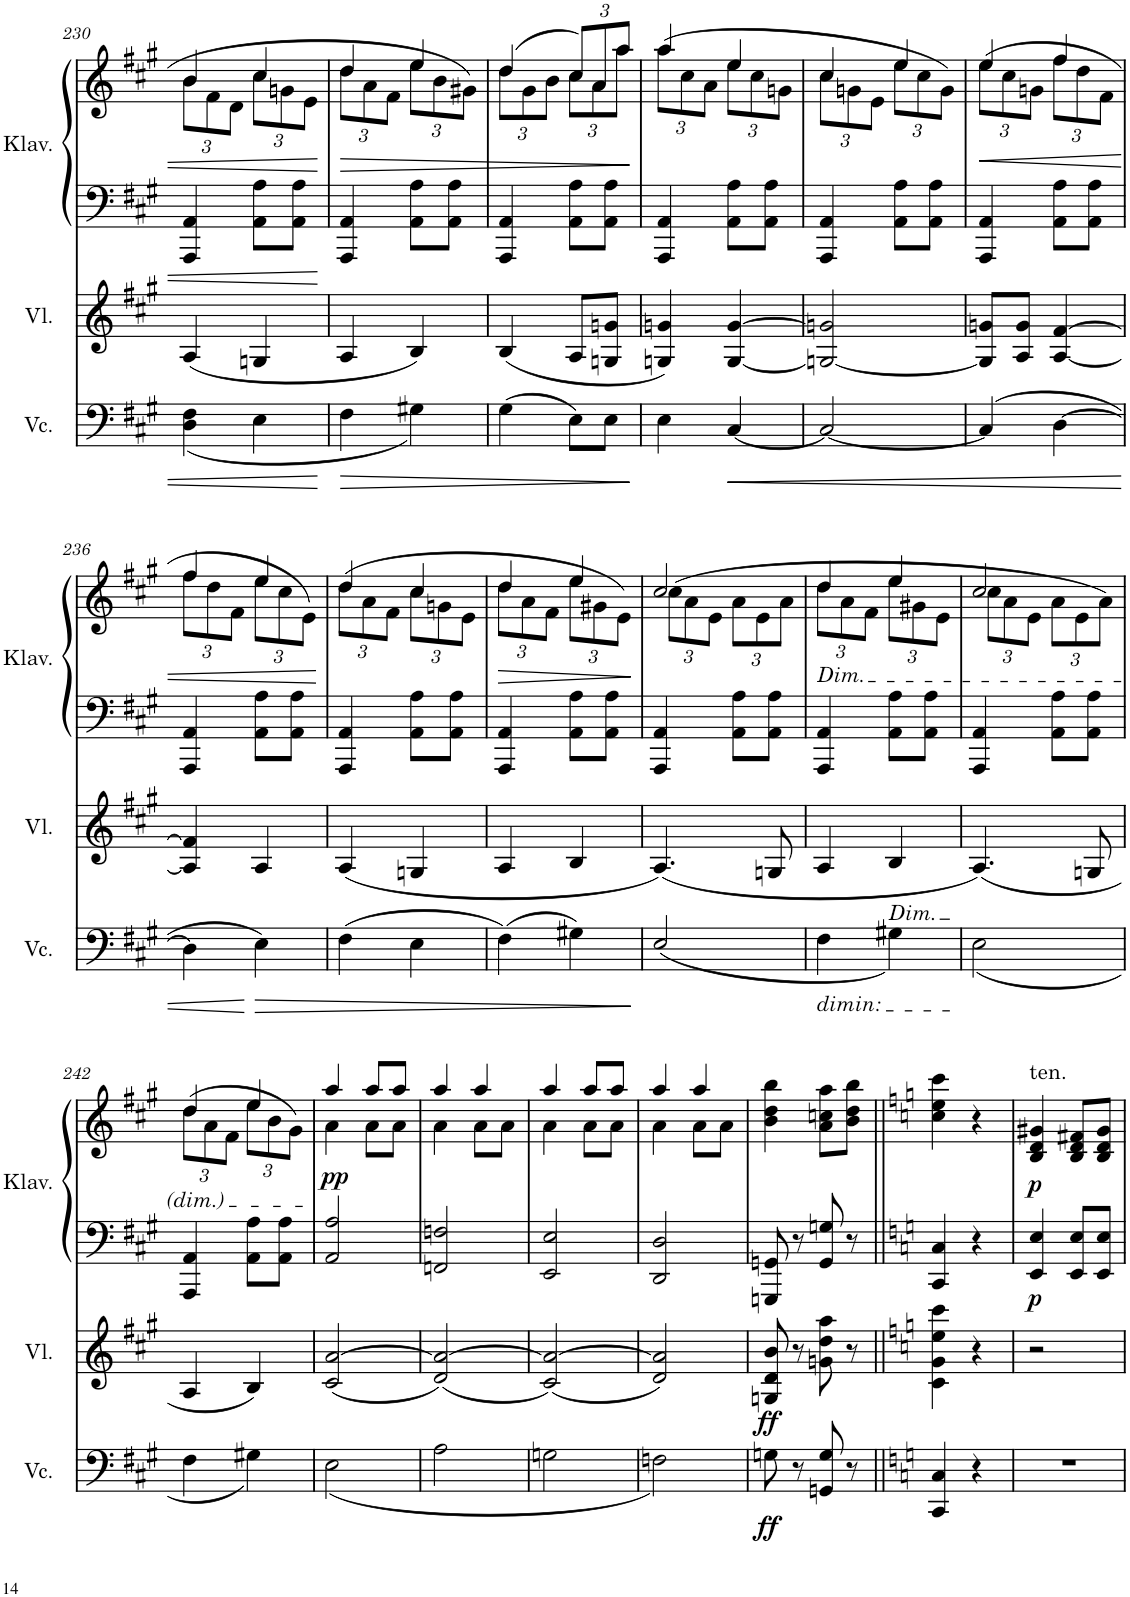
**kern	**dynam	**kern	**dynam	**kern	**kern	**dynam
*part3	*part3	*part2	*part2	*part1	*part1	*part1
*staff4	*staff4	*staff3	*staff3	*staff2	*staff1	*staff1/2
*I"Violoncello	*	*I"Violine	*	*I"Klavier	*	*
*I'Vc.	*	*I'Vl.	*	*I'Klav.	*	*
!!LO:PB:g=z
*clefC4	*	*clefG2	*	*clefF4	*clefG2	*
*k[f#c#g#]	*	*k[f#c#g#]	*	*k[f#c#g#]	*k[f#c#g#]	*
*M2/4	*	*M2/4	*	*M2/4	*M2/4	*
=230	=230	=230	=230	=230	=230	=230
*	*	*	*	*	*^	*
*	*	*	*	*	*	*Xbrackettup	*
(<4D\ 4F#\	.	(<4A/	.	4AAA/ 4AA/	4b/	12b\L	.
.	.	.	.	.	.	12f#\	.
.	.	.	.	.	.	12d\J	.
4E\	.	4Gn/	.	8AA\ 8A\L	4cc#/	12cc#\L	.
.	.	.	.	.	.	12gn\	.
.	.	.	.	8AA\ 8A\J	.	.	.
.	.	.	.	.	.	12e\J	.
=231	=231	=231	=231	=231	=231	=231	=231
!	!LO:HP:b	!	!	!	!	!	!LO:HP:b
4F#\	>	4A/	.	4AAA/ 4AA/	4dd/	12dd\L	>
.	.	.	.	.	.	12a\	.
.	.	.	.	.	.	12f#\J	.
4G#X\)	.	4B/)	.	8AA\ 8A\L	4ee/	12ee\L	.
.	.	.	.	.	.	12b\	.
.	.	.	.	8AA\ 8A\J	.	.	.
.	.	.	.	.	.	12g#X\J	.
=232	=232	=232	=232	=232	=232	=232	=232
(4G#\	.	(4B/	.	4AAA/ 4AA/	(4dd/	12dd\L	.
.	.	.	.	.	.	12g#\	.
.	.	.	.	.	.	12b\J	.
8E\L)	.	8A/L	.	8AA\ 8A\L	12cc#/L)	12cc#\L	.
.	.	.	.	.	12a/	12a\	.
8E\J	.	8Gn/ 8gn/J	.	8AA\ 8A\J	.	.	.
.	.	.	.	.	12aa/J	12aa\J	.
*	*	*	*	*	*v	*v	*
.	]	.	.	.	.	]
=233	=233	=233	=233	=233	=233	=233
*	*	*	*	*	*^	*
4E\	.	4Gn/ 4gn/)	.	4AAA/ 4AA/	4aa/	(>12aa\L	.
.	.	.	.	.	.	12cc#\	.
.	.	.	.	.	.	12a\J	.
!	!LO:HP:b	!	!	!	!	!	!
[4C#/	<	[4G/ [4g/	.	8AA\ 8A\L	4ee/	12ee\L	.
.	.	.	.	.	.	12cc#\	.
.	.	.	.	8AA\ 8A\J	.	.	.
.	.	.	.	.	.	12gn\J	.
=234	=234	=234	=234	=234	=234	=234	=234
2C#/_	.	2Gn/_ 2gn/]	.	4AAA/ 4AA/	4cc#/	12cc#\L	.
.	.	.	.	.	.	12gn\	.
.	.	.	.	.	.	12e\J	.
.	.	.	.	8AA\ 8A\L	4ee/	12ee\L	.
.	.	.	.	.	.	12cc#\	.
.	.	.	.	8AA\ 8A\J	.	.	.
.	.	.	.	.	.	12g\J)	.
=235	=235	=235	=235	=235	=235	=235	=235
!	!	!	!	!	!	!	!LO:HP:b
(4C#/]	.	8G/] 8gn/L	.	4AAA/ 4AA/	4ee/	(>12ee\L	<
.	.	.	.	.	.	12cc#\	.
.	.	8A/ 8g/J	.	.	.	.	.
.	.	.	.	.	.	12gn\J	.
[4D\	.	[4A/ [4f#/	.	8AA\ 8A\L	4ff#/	12ff#\L	.
.	.	.	.	.	.	12dd\	.
.	.	.	.	8AA\ 8A\J	.	.	.
.	.	.	.	.	.	12f#\J	.
!!LO:LB:g=z	!!
=236	=236	=236	=236	=236	=236	=236	=236
4D\]	.	4A/] 4f#/]	.	4AAA/ 4AA/	4ff#/	12ff#\L	.
.	.	.	.	.	.	12dd\	.
.	.	.	.	.	.	12f#\J	.
!	!LO:HP:n=1:b	!	!	!	!	!	!
4E\)	[ >	4A/	.	8AA\ 8A\L	4ee/	12ee\L	.
.	.	.	.	.	.	12cc#\	.
.	.	.	.	8AA\ 8A\J	.	.	.
.	.	.	.	.	.	12e\J)	.
*	*	*	*	*	*v	*v	*
.	.	.	.	.	.	[
=237	=237	=237	=237	=237	=237	=237
*	*	*	*	*	*^	*
(4F#\	.	(<4A/	.	4AAA/ 4AA/	4dd/	(>12dd\L	.
.	.	.	.	.	.	12a\	.
.	.	.	.	.	.	12f#\J	.
4E\	.	4Gn/	.	8AA\ 8A\L	4cc#/	12cc#\L	.
.	.	.	.	.	.	12gn\	.
.	.	.	.	8AA\ 8A\J	.	.	.
.	.	.	.	.	.	12e\J	.
=238	=238	=238	=238	=238	=238	=238	=238
!	!	!	!	!	!	!	!LO:HP:b
(4F#\)	.	4A/	.	4AAA/ 4AA/	4dd/	12dd\L	>
.	.	.	.	.	.	12a\	.
.	.	.	.	.	.	12f#\J	.
4G#X\)	.	4B/	.	8AA\ 8A\L	4ee/	12ee\L	.
.	.	.	.	.	.	12g#X\	.
.	.	.	.	8AA\ 8A\J	.	.	.
.	.	.	.	.	.	12e\J)	.
*	*	*	*	*	*v	*v	*
.	]	.	.	.	.	]
=239	=239	=239	=239	=239	=239	=239
*	*	*	*	*	*^	*
(<2E/	.	(<4.A/)	.	4AAA/ 4AA/	2cc#/	(>12cc#\L	.
.	.	.	.	.	.	12a\	.
.	.	.	.	.	.	12e\J	.
.	.	.	.	8AA\ 8A\L	.	12a\L	.
.	.	.	.	.	.	12e\	.
.	.	8Gn/	.	8AA\ 8A\J	.	.	.
.	.	.	.	.	.	12a\J	.
=240	=240	=240	=240	=240	=240	=240	=240
!	!	!	!	!	!LO:TX:b:i:t=Dim.	!	!
!LO:TX:b:i:t=dimin&colon;	!	!	!	!	!	!	!
4F#\	.	4A/	.	4AAA/ 4AA/	4dd/	12dd\L	.
.	.	.	.	.	.	12a\	.
.	.	.	.	.	.	12f#\J	.
!	!	!LO:TX:b:i:t=Dim.	!	!	!	!	!
4G#X\)	.	4B/	.	8AA\ 8A\L	4ee/	12ee\L	.
.	.	.	.	.	.	12g#X\	.
.	.	.	.	8AA\ 8A\J	.	.	.
.	.	.	.	.	.	12e\J	.
=241	=241	=241	=241	=241	=241	=241	=241
(<2E\	.	(<4.A/)	.	4AAA/ 4AA/	2cc#/	12cc#\L	.
.	.	.	.	.	.	12a\	.
.	.	.	.	.	.	12e\J	.
.	.	.	.	8AA\ 8A\L	.	12a\L	.
.	.	.	.	.	.	12e\	.
.	.	8Gn/	.	8AA\ 8A\J	.	.	.
.	.	.	.	.	.	12a\J)	.
!!LO:LB:g=z	!!
=242	=242	=242	=242	=242	=242	=242	=242
4F#\	.	4A/	.	4AAA/ 4AA/	4dd/	(>12dd\L	.
.	.	.	.	.	.	12a\	.
.	.	.	.	.	.	12f#\J	.
4G#X\)	.	4B/)	.	8AA\ 8A\L	4ee/	12ee\L	.
.	.	.	.	.	.	12b\	.
.	.	.	.	8AA\ 8A\J	.	.	.
.	.	.	.	.	.	12g#\J)	.
=243	=243	=243	=243	=243	=243	=243	=243
!	!	!	!	!	!	!	!LO:DY:b
(<2E\	.	(2c#/ [2a/	.	2AA/ 2A/	4aa/	4a\	pp
.	.	.	.	.	8aa/L	8a\L	.
.	.	.	.	.	8aa/J	8a\J	.
=244	=244	=244	=244	=244	=244	=244	=244
2A\	.	(2d/ 2a/_)	.	2FFn/ 2Fn/	4aa/	4a\	.
.	.	.	.	.	4aa/	8a\L	.
.	.	.	.	.	.	8a\J	.
=245	=245	=245	=245	=245	=245	=245	=245
2Gn\	.	(2c#/ 2a/_)	.	2EE/ 2E/	4aa/	4a\	.
.	.	.	.	.	8aa/L	8a\L	.
.	.	.	.	.	8aa/J	8a\J	.
=246	=246	=246	=246	=246	=246	=246	=246
2Fn\)	.	2d/ 2a/])	.	2DD/ 2D/	4aa/	4a\	.
.	.	.	.	.	4aa/	8a\L	.
.	.	.	.	.	.	8a\J	.
=247	=247	=247	=247	=247	=247	=247	=247
!	!LO:DY:b	!	!LO:DY:b	!	!	!	!
*	*	*	*	*	*v	*v	*
8Gn\	ff	8Gn/ 8d/ 8b/	ff	8GGGn/ 8GGn/	4b\ 4dd\ 4bb\	.
8r	.	8r	.	8r	.	.
8GGn/ 8G/	.	8gn\ 8dd\ 8aa\	.	8GG/ 8Gn/	8a\ 8ccn\ 8aa\L	.
8r	.	8r	.	8r	8b\ 8dd\ 8bb\J	.
=248||	=248||	=248||	=248||	=248||	=248||	=248||
*k[]	*	*k[]	*	*k[]	*k[]	*
4CC/ 4C/	.	4c\ 4g\ 4ee\ 4ccc\	.	4CC/ 4C/	4cc\ 4ee\ 4ccc\	.
4r	.	4r	.	4r	4r	.
=249	=249	=249	=249	=249	=249	=249
!	!	!	!	!	!LO:TX:a:t=ten.	!
!	!	!	!	!	!	!LO:DY:b=2
!	!	!	!	!	!	!LO:DY:n=1:b
2r	.	2r	.	4EE/ 4E/	4B/ 4d/ 4g#X/	p p
.	.	.	.	8EE/ 8E/L	8B/ 8d/ 8f#X/L	.
.	.	.	.	8EE/ 8E/J	8B/ 8d/ 8g#/J	.
=	=	=	=	=	=	=
*-	*-	*-	*-	*-	*-	*-
